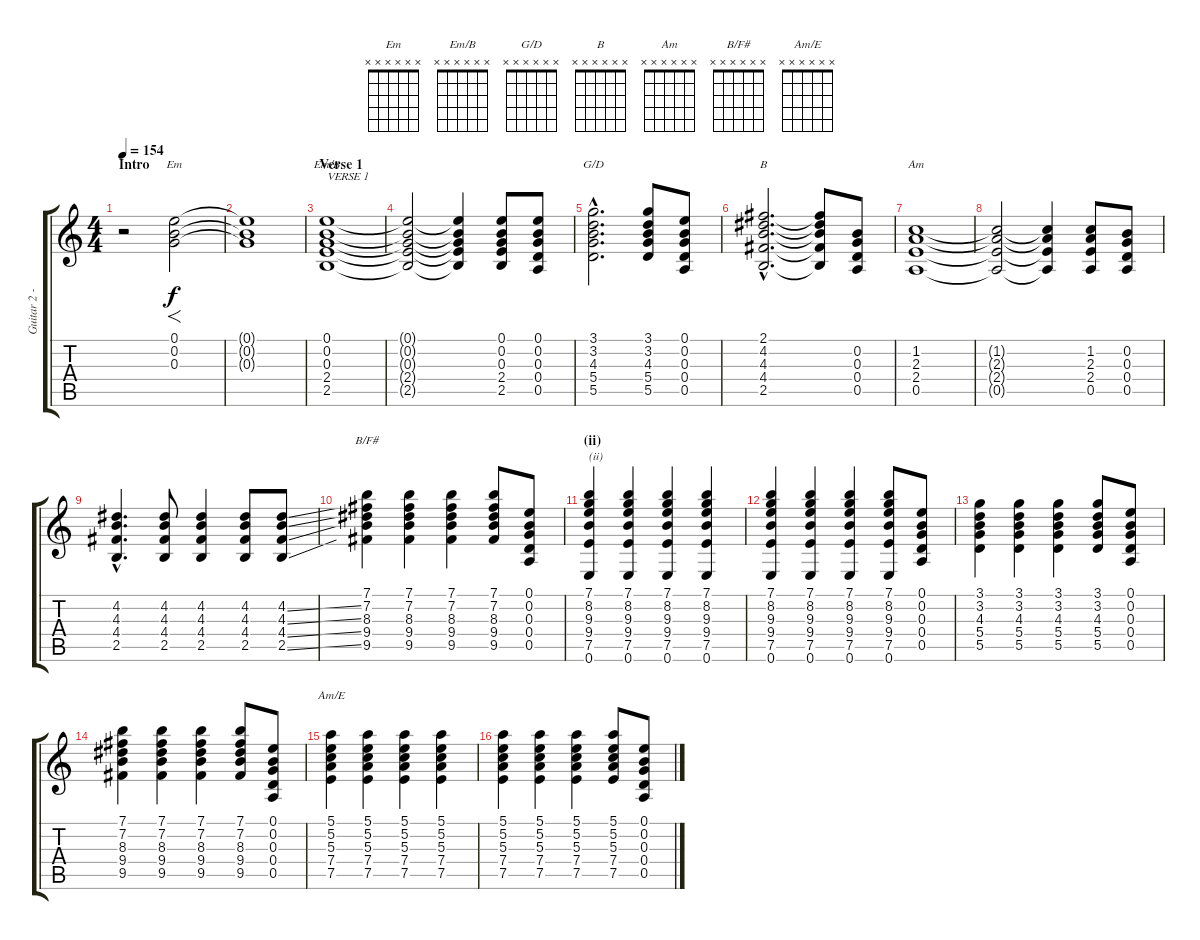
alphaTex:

\track ("Guitar 2 - Rythm" "Guitar 2 -") {instrument distortionguitar}
\staff {score tabs}
\tuning (E4 B3 G3 D3 A2 E2) {hide}
\chord ("Em" x x x x x x) {firstfret 0}
\chord ("Em/B" x x x x x x) {firstfret 0}
\chord ("G/D" x x x x x x) {firstfret 0}
\chord ("B" x x x x x x) {firstfret 0}
\chord ("Am" x x x x x x) {firstfret 0}
\chord ("B/F#" x x x x x x) {firstfret 0}
\chord ("Am/E" x x x x x x) {firstfret 0}
\ts (4 4)
\section ("" "Intro")
\tempo 154
\clef g2
\ks c
r.2{dy f instrument distortionguitar} (0.1 0.2 0.3).2{f ch "Em"} |
(0.1{t} 0.2{t} 0.3{t}).1 |
\section ("" "Verse 1")
(0.1 0.2 0.3 2.4 2.5).1{ch "Em/B" txt "VERSE 1"} |
(0.1{t} 0.2{t} 0.3{t} 2.4{t} 2.5{t}).2 (0.1{t} 0.2{t} 0.3{t} 2.4{t} 2.5{t}).4 (0.1 0.2 0.3 2.4 2.5).8 (0.1 0.2 0.3 0.4 0.5).8 |
(3.1{hac} 3.2{hac} 4.3{hac} 5.4{hac} 5.5{hac}).2{d ch "G/D"} (3.1 3.2 4.3 5.4 5.5).8 (0.1 0.2 0.3 0.4 0.5).8 |
(2.1{hac} 4.2{hac} 4.3{hac} 4.4{hac} 2.5{hac}).2{d ch "B"} (2.1{t} 4.2{t} 4.3{t} 4.4{t} 2.5{t}).8 (0.2 0.3 0.4 0.5).8 |
(1.2 2.3 2.4 0.5).1{ch "Am"} |
(1.2{t} 2.3{t} 2.4{t} 0.5{t}).2 (1.2{t} 2.3{t} 2.4{t} 0.5{t}).4 (1.2 2.3 2.4 0.5).8 (0.2 0.3 0.4 0.5).8 |
(4.2{hac} 4.3{hac} 4.4{hac} 2.5{hac}).4{d} (4.2 4.3 4.4 2.5).8 (4.2 4.3 4.4 2.5).4 (4.2 4.3 4.4 2.5).8 (4.2{ss} 4.3{ss} 4.4{ss} 2.5{ss}).8 |
(7.1 7.2 8.3 9.4 9.5).4{ch "B/F#"} (7.1 7.2 8.3 9.4 9.5).4 (7.1 7.2 8.3 9.4 9.5).4 (7.1 7.2 8.3 9.4 9.5).8 (0.1 0.2 0.3 0.4 0.5).8 |
\section ("" "(ii)")
(7.1 8.2 9.3 9.4 7.5 0.6).4{txt "(ii)"} (7.1 8.2 9.3 9.4 7.5 0.6).4 (7.1 8.2 9.3 9.4 7.5 0.6).4 (7.1 8.2 9.3 9.4 7.5 0.6).4 |
(7.1 8.2 9.3 9.4 7.5 0.6).4 (7.1 8.2 9.3 9.4 7.5 0.6).4 (7.1 8.2 9.3 9.4 7.5 0.6).4 (7.1 8.2 9.3 9.4 7.5 0.6).8 (0.1 0.2 0.3 0.4 0.5).8 |
(3.1 3.2 4.3 5.4 5.5).4 (3.1 3.2 4.3 5.4 5.5).4 (3.1 3.2 4.3 5.4 5.5).4 (3.1 3.2 4.3 5.4 5.5).8 (0.1 0.2 0.3 0.4 0.5).8 |
(7.1 7.2 8.3 9.4 9.5).4 (7.1 7.2 8.3 9.4 9.5).4 (7.1 7.2 8.3 9.4 9.5).4 (7.1 7.2 8.3 9.4 9.5).8 (0.1 0.2 0.3 0.4 0.5).8 |
(5.1 5.2 5.3 7.4 7.5).4{ch "Am/E"} (5.1 5.2 5.3 7.4 7.5).4 (5.1 5.2 5.3 7.4 7.5).4 (5.1 5.2 5.3 7.4 7.5).4 |
(5.1 5.2 5.3 7.4 7.5).4 (5.1 5.2 5.3 7.4 7.5).4 (5.1 5.2 5.3 7.4 7.5).4 (5.1 5.2 5.3 7.4 7.5).8 (0.1 0.2 0.3 0.4 0.5).8
